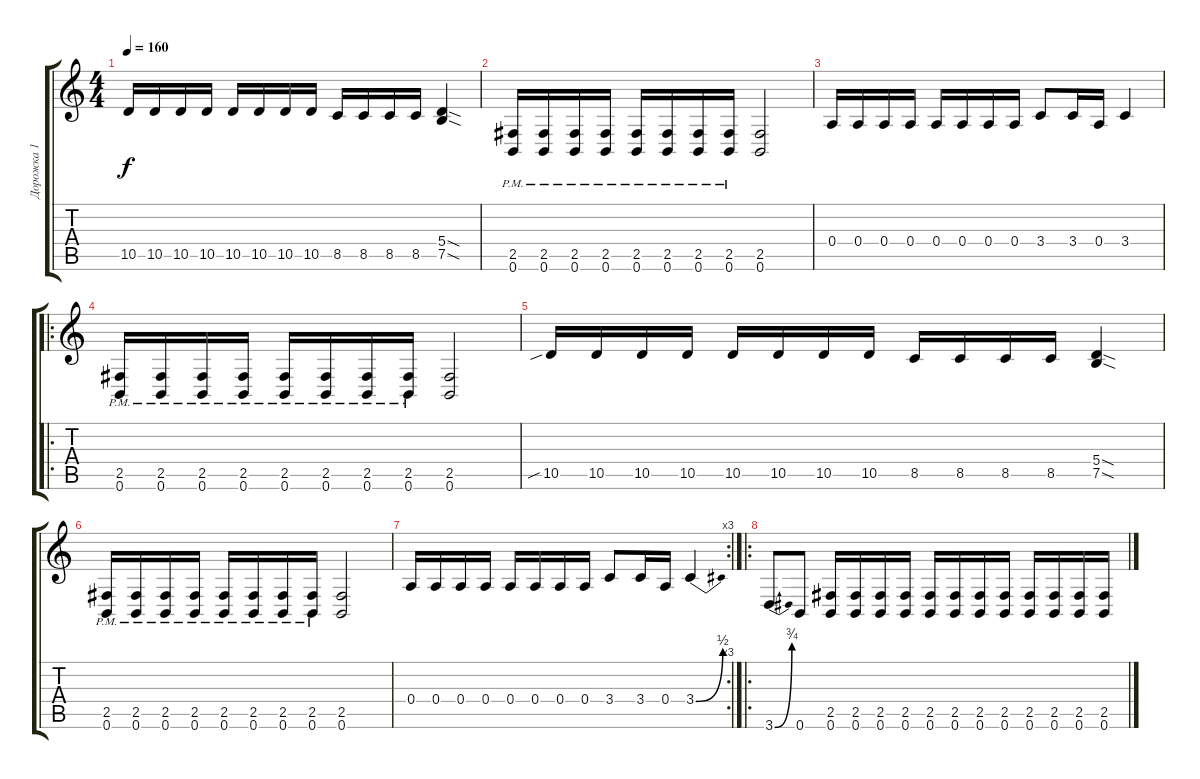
\track ("Дорожка 1" "Дорожка 1") {instrument overdrivenguitar}
\staff {score tabs}
\tuning (B3 Gb3 D3 A2 E2 B1) {hide}
\ts (4 4)
\tempo 160
\clef g2
\ks c
10.5.16{dy f} 10.5.16 10.5.16 10.5.16 10.5.16 10.5.16 10.5.16 10.5.16 8.5.16 8.5.16 8.5.16 8.5.16 (5.4{sod} 7.5{sod}).4 |
(2.5{pm} 0.6{pm}).16 (2.5{pm} 0.6{pm}).16 (2.5{pm} 0.6{pm}).16 (2.5{pm} 0.6{pm}).16 (2.5{pm} 0.6{pm}).16 (2.5{pm} 0.6{pm}).16 (2.5{pm} 0.6{pm}).16 (2.5{pm} 0.6{pm}).16 (2.5 0.6).2 |
0.4.16 0.4.16 0.4.16 0.4.16 0.4.16 0.4.16 0.4.16 0.4.16 3.4.8 3.4.16 0.4.16 3.4.4 |
\ro
(2.5{pm} 0.6{pm}).16 (2.5{pm} 0.6{pm}).16 (2.5{pm} 0.6{pm}).16 (2.5{pm} 0.6{pm}).16 (2.5{pm} 0.6{pm}).16 (2.5{pm} 0.6{pm}).16 (2.5{pm} 0.6{pm}).16 (2.5{pm} 0.6{pm}).16 (2.5 0.6).2 |
10.5{sib}.16 10.5.16 10.5.16 10.5.16 10.5.16 10.5.16 10.5.16 10.5.16 8.5.16 8.5.16 8.5.16 8.5.16 (5.4{sod} 7.5{sod}).4 |
(2.5{pm} 0.6{pm}).16 (2.5{pm} 0.6{pm}).16 (2.5{pm} 0.6{pm}).16 (2.5{pm} 0.6{pm}).16 (2.5{pm} 0.6{pm}).16 (2.5{pm} 0.6{pm}).16 (2.5{pm} 0.6{pm}).16 (2.5{pm} 0.6{pm}).16 (2.5 0.6).2 |
\rc 3
0.4.16 0.4.16 0.4.16 0.4.16 0.4.16 0.4.16 0.4.16 0.4.16 3.4.8 3.4.16 0.4.16 3.4{be (bend 0 0 60 2)}.4 |
\ro
3.6{be (bend 0 0 60 3)}.8 0.6.8 (2.5 0.6).16 (2.5 0.6).16 (2.5 0.6).16 (2.5 0.6).16 (2.5 0.6).16 (2.5 0.6).16 (2.5 0.6).16 (2.5 0.6).16 (2.5 0.6).16 (2.5 0.6).16 (2.5 0.6).16 (2.5 0.6).16
